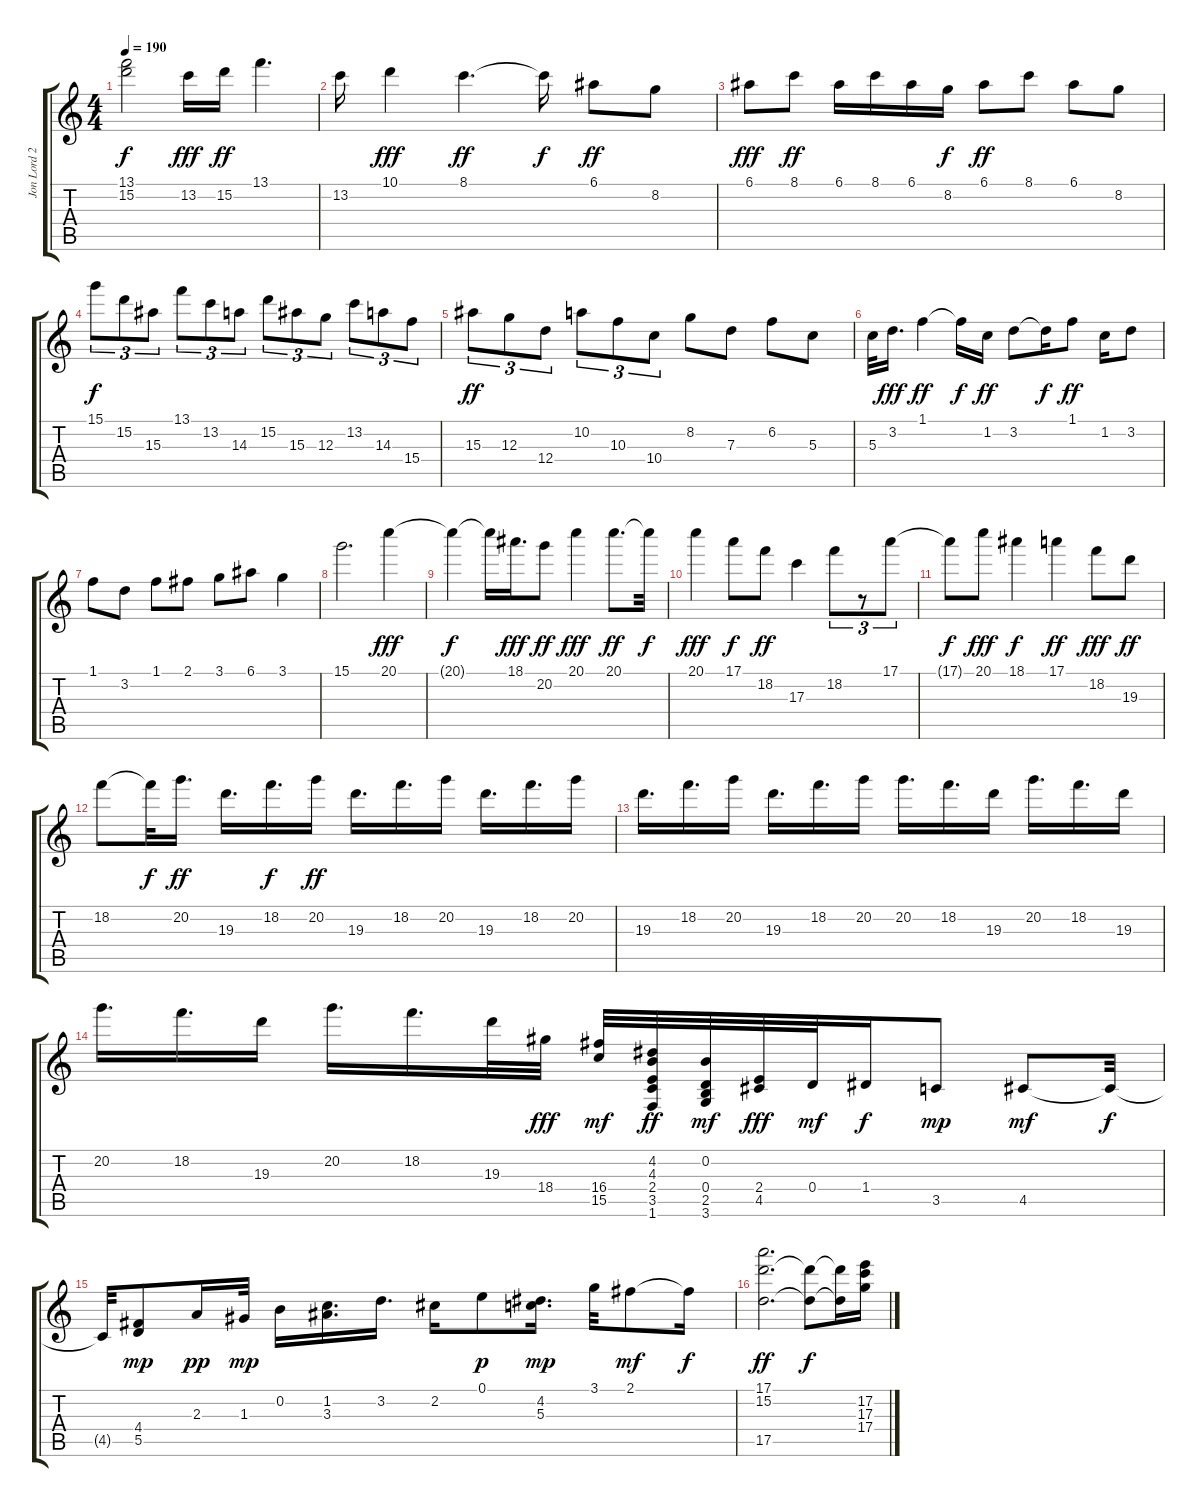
\track ("Jon Lord 2" "Jon Lord 2") {instrument rockorgan}
\staff {score tabs}
\tuning (E5 B4 G4 D4 A3 E3) {hide}
\ts (4 4)
\tempo 190
\clef g2
\ks c
(13.1{t} 15.2{t}).2{dy f} 13.2.16{dy fff} 15.2.16{dy ff} 13.1.4{d} |
13.2.16 10.1.4{dy fff} 8.1.4{d dy ff} 8.1{t}.16{dy f} 6.1.8{dy ff} 8.2.8 |
6.1.8{dy fff} 8.1.8{dy ff} 6.1.16 8.1.16 6.1.16 8.2.16{dy f} 6.1.8{dy ff} 8.1.8 6.1.8 8.2.8 |
15.1.8{tu (3 2) dy f} 15.2.8{tu (3 2)} 15.3.8{tu (3 2)} 13.1.8{tu (3 2)} 13.2.8{tu (3 2)} 14.3.8{tu (3 2)} 15.2.8{tu (3 2)} 15.3.8{tu (3 2)} 12.3.8{tu (3 2)} 13.2.8{tu (3 2)} 14.3.8{tu (3 2)} 15.4.8{tu (3 2)} |
15.3.8{tu (3 2) dy ff} 12.3.8{tu (3 2)} 12.4.8{tu (3 2)} 10.2.8{tu (3 2)} 10.3.8{tu (3 2)} 10.4.8{tu (3 2)} 8.2.8 7.3.8 6.2.8 5.3.8 |
5.3.32 3.2.16{d dy fff} 1.1.4{dy ff} 1.1{t}.16{dy f} 1.2.16{dy ff} 3.2.8 3.2{t}.16{dy f} 1.1.8{dy ff} 1.2.16 3.2.8 |
1.1.8 3.2.8 1.1.8 2.1.8 3.1.8 6.1.8 3.1.4 |
15.1.2{d} 20.1.4{dy fff} |
20.1{t}.4{dy f} 20.1{t}.16 18.1.16{d dy fff} 20.2.8{dy ff} 20.1.4{dy fff} 20.1.8{d dy ff} 20.1{t}.32{dy f} |
20.1.4{dy fff} 17.1.8{dy f} 18.2.8{dy ff} 17.3.4 18.2.8{tu (3 2)} r.8{tu (3 2)} 17.1.8{tu (3 2)} |
17.1{t}.8{dy f} 20.1.8{dy fff} 18.1.4{dy f} 17.1.4{dy ff} 18.2.8{dy fff} 19.3.8{dy ff} |
18.2.8 18.2{t}.32{dy f} 20.2.16{d dy ff} 19.3.16{d} 18.2.16{d dy f} 20.2.16{dy ff} 19.3.16{d} 18.2.16{d} 20.2.16 19.3.16{d} 18.2.16{d} 20.2.16 |
19.3.16{d} 18.2.16{d} 20.2.16 19.3.16{d} 18.2.16{d} 20.2.16 20.2.16{d} 18.2.16{d} 19.3.16 20.2.16{d} 18.2.16{d} 19.3.16 |
20.2.16{d} 18.2.16{d} 19.3.16 20.2.16{d} 18.2.16{d} 19.3.32 18.4.32{dy fff} (16.4 15.5).32{dy mf} (4.2 4.3 2.4 3.5 1.6).32{dy ff} (0.2 0.4 2.5 3.6).32{dy mf} (2.4 4.5).32{dy fff} 0.4.32{dy mf} 1.4.16{dy f} 3.5.8{dy mp} 4.5.8{dy mf} 4.5{t}.32{dy f} |
4.5{t}.32 (4.4 5.5).8{dy mp} 2.3.16{dy pp} 1.3.32{dy mp} 0.2.16 (1.2 3.3).16{d} 3.2.16{d} 2.2.16 0.1.8{dy p} (4.2 5.3).16{d dy mp} 3.1.32 2.1.8{dy mf} 2.1{t}.16{dy f} |
(17.1 15.2 17.5).2{d dy ff} (15.2{t} 17.5{t}).8{dy f} (15.2{t} 17.5{t}).16 (17.2 17.3 17.4).16
